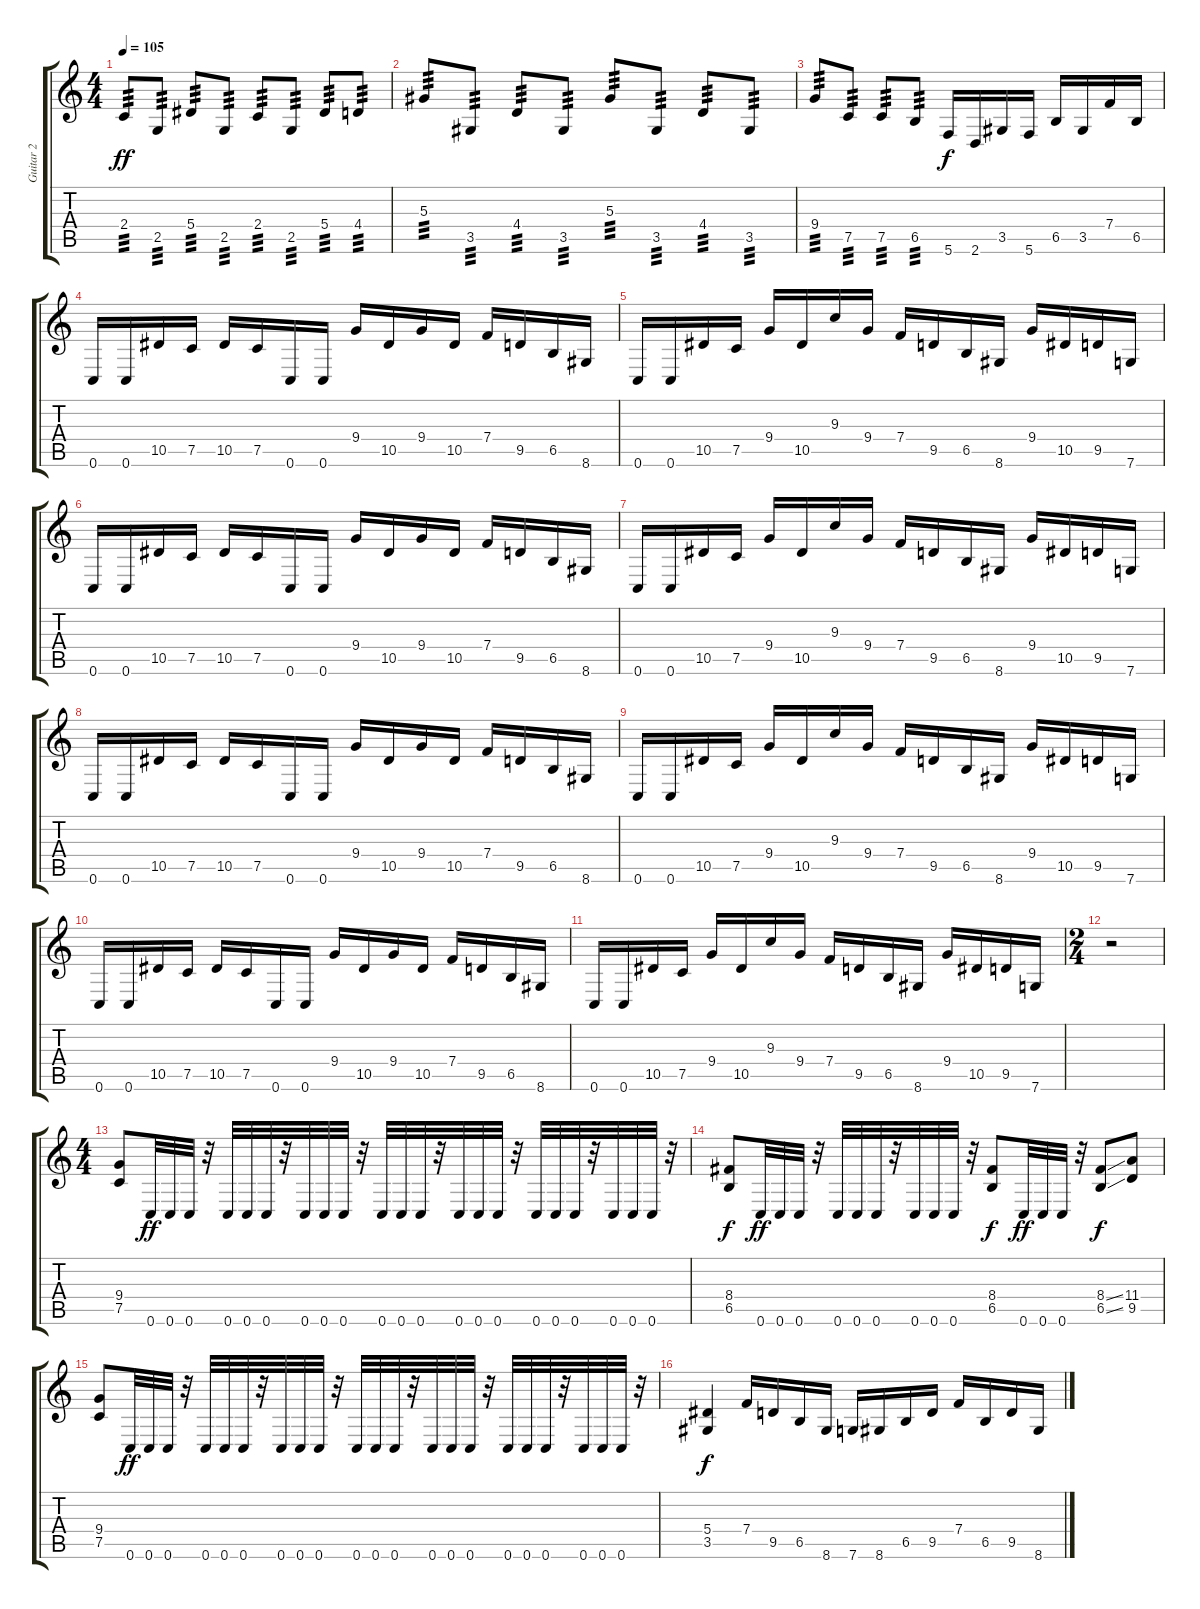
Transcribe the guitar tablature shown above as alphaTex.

\track ("Guitar 2" "Guitar 2") {instrument overdrivenguitar}
\staff {score tabs}
\tuning (C4 G3 Eb3 Bb2 F2 C2) {hide}
\ts (4 4)
\tempo 105
\clef g2
\ks c
2.4.8{tp 3 dy ff} 2.5.8{tp 3} 5.4.8{tp 3} 2.5.8{tp 3} 2.4.8{tp 3} 2.5.8{tp 3} 5.4.8{tp 3} 4.4.8{tp 3} |
5.3.8{tp 3} 3.5.8{tp 3} 4.4.8{tp 3} 3.5.8{tp 3} 5.3.8{tp 3} 3.5.8{tp 3} 4.4.8{tp 3} 3.5.8{tp 3} |
9.4.8{tp 3} 7.5.8{tp 3} 7.5.8{tp 3} 6.5.8{tp 3} 5.6.16{dy f} 2.6.16 3.5.16 5.6.16 6.5.16 3.5.16 7.4.16 6.5.16 |
0.6.16 0.6.16 10.5.16 7.5.16 10.5.16 7.5.16 0.6.16 0.6.16 9.4.16 10.5.16 9.4.16 10.5.16 7.4.16 9.5.16 6.5.16 8.6.16 |
0.6.16 0.6.16 10.5.16 7.5.16 9.4.16 10.5.16 9.3.16 9.4.16 7.4.16 9.5.16 6.5.16 8.6.16 9.4.16 10.5.16 9.5.16 7.6.16 |
0.6.16 0.6.16 10.5.16 7.5.16 10.5.16 7.5.16 0.6.16 0.6.16 9.4.16 10.5.16 9.4.16 10.5.16 7.4.16 9.5.16 6.5.16 8.6.16 |
0.6.16 0.6.16 10.5.16 7.5.16 9.4.16 10.5.16 9.3.16 9.4.16 7.4.16 9.5.16 6.5.16 8.6.16 9.4.16 10.5.16 9.5.16 7.6.16 |
0.6.16 0.6.16 10.5.16 7.5.16 10.5.16 7.5.16 0.6.16 0.6.16 9.4.16 10.5.16 9.4.16 10.5.16 7.4.16 9.5.16 6.5.16 8.6.16 |
0.6.16 0.6.16 10.5.16 7.5.16 9.4.16 10.5.16 9.3.16 9.4.16 7.4.16 9.5.16 6.5.16 8.6.16 9.4.16 10.5.16 9.5.16 7.6.16 |
0.6.16 0.6.16 10.5.16 7.5.16 10.5.16 7.5.16 0.6.16 0.6.16 9.4.16 10.5.16 9.4.16 10.5.16 7.4.16 9.5.16 6.5.16 8.6.16 |
0.6.16 0.6.16 10.5.16 7.5.16 9.4.16 10.5.16 9.3.16 9.4.16 7.4.16 9.5.16 6.5.16 8.6.16 9.4.16 10.5.16 9.5.16 7.6.16 |
\ts (2 4)
r.2 |
\ts (4 4)
(9.4 7.5).8 0.6.32{dy ff} 0.6.32 0.6.32 r.32 0.6.32 0.6.32 0.6.32 r.32 0.6.32 0.6.32 0.6.32 r.32 0.6.32 0.6.32 0.6.32 r.32 0.6.32 0.6.32 0.6.32 r.32 0.6.32 0.6.32 0.6.32 r.32 0.6.32 0.6.32 0.6.32 r.32 |
(8.4 6.5).8{dy f} 0.6.32{dy ff} 0.6.32 0.6.32 r.32 0.6.32 0.6.32 0.6.32 r.32 0.6.32 0.6.32 0.6.32 r.32 (8.4 6.5).8{dy f} 0.6.32{dy ff} 0.6.32 0.6.32 r.32 (8.4{ss} 6.5{ss}).8{dy f} (11.4 9.5).8 |
(9.4 7.5).8 0.6.32{dy ff} 0.6.32 0.6.32 r.32 0.6.32 0.6.32 0.6.32 r.32 0.6.32 0.6.32 0.6.32 r.32 0.6.32 0.6.32 0.6.32 r.32 0.6.32 0.6.32 0.6.32 r.32 0.6.32 0.6.32 0.6.32 r.32 0.6.32 0.6.32 0.6.32 r.32 |
(5.4 3.5).4{dy f} 7.4.16 9.5.16 6.5.16 8.6.16 7.6.16 8.6.16 6.5.16 9.5.16 7.4.16 6.5.16 9.5.16 8.6.16
